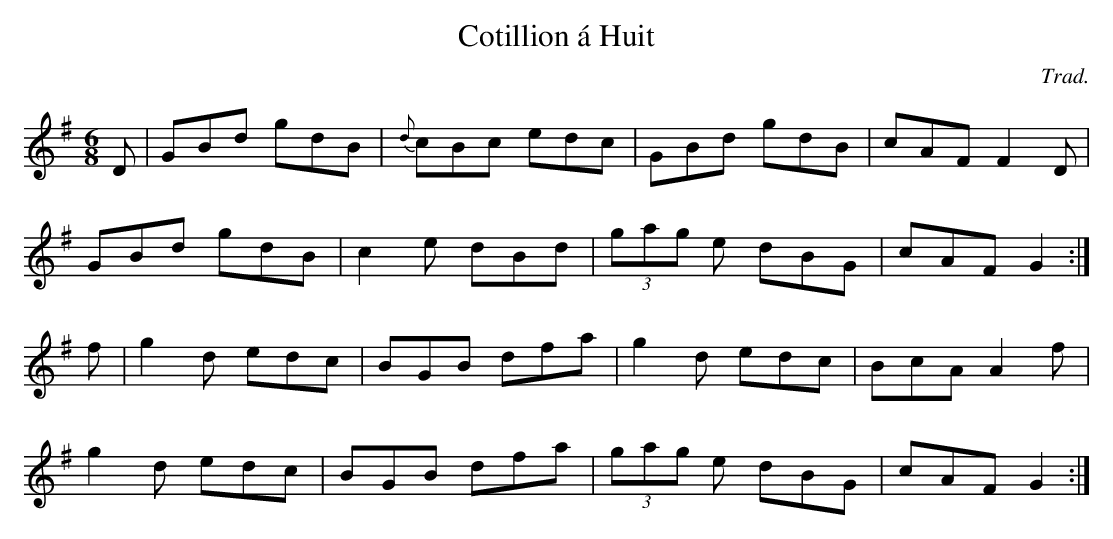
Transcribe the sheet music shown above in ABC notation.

X:1
T:Cotillion á Huit
C:Trad.
M:6/8
L:1/8
K:G
D|GBd gdB|{d}cBc edc|GBd gdB|cAF F2D|!
GBd gdB|c2e dBd|(3gag e dBG|cAF G2:|!
f|g2d edc|BGB dfa|g2d edc|BcA A2f|!
g2d edc|BGB dfa|(3gag e dBG|cAF G2:|!
